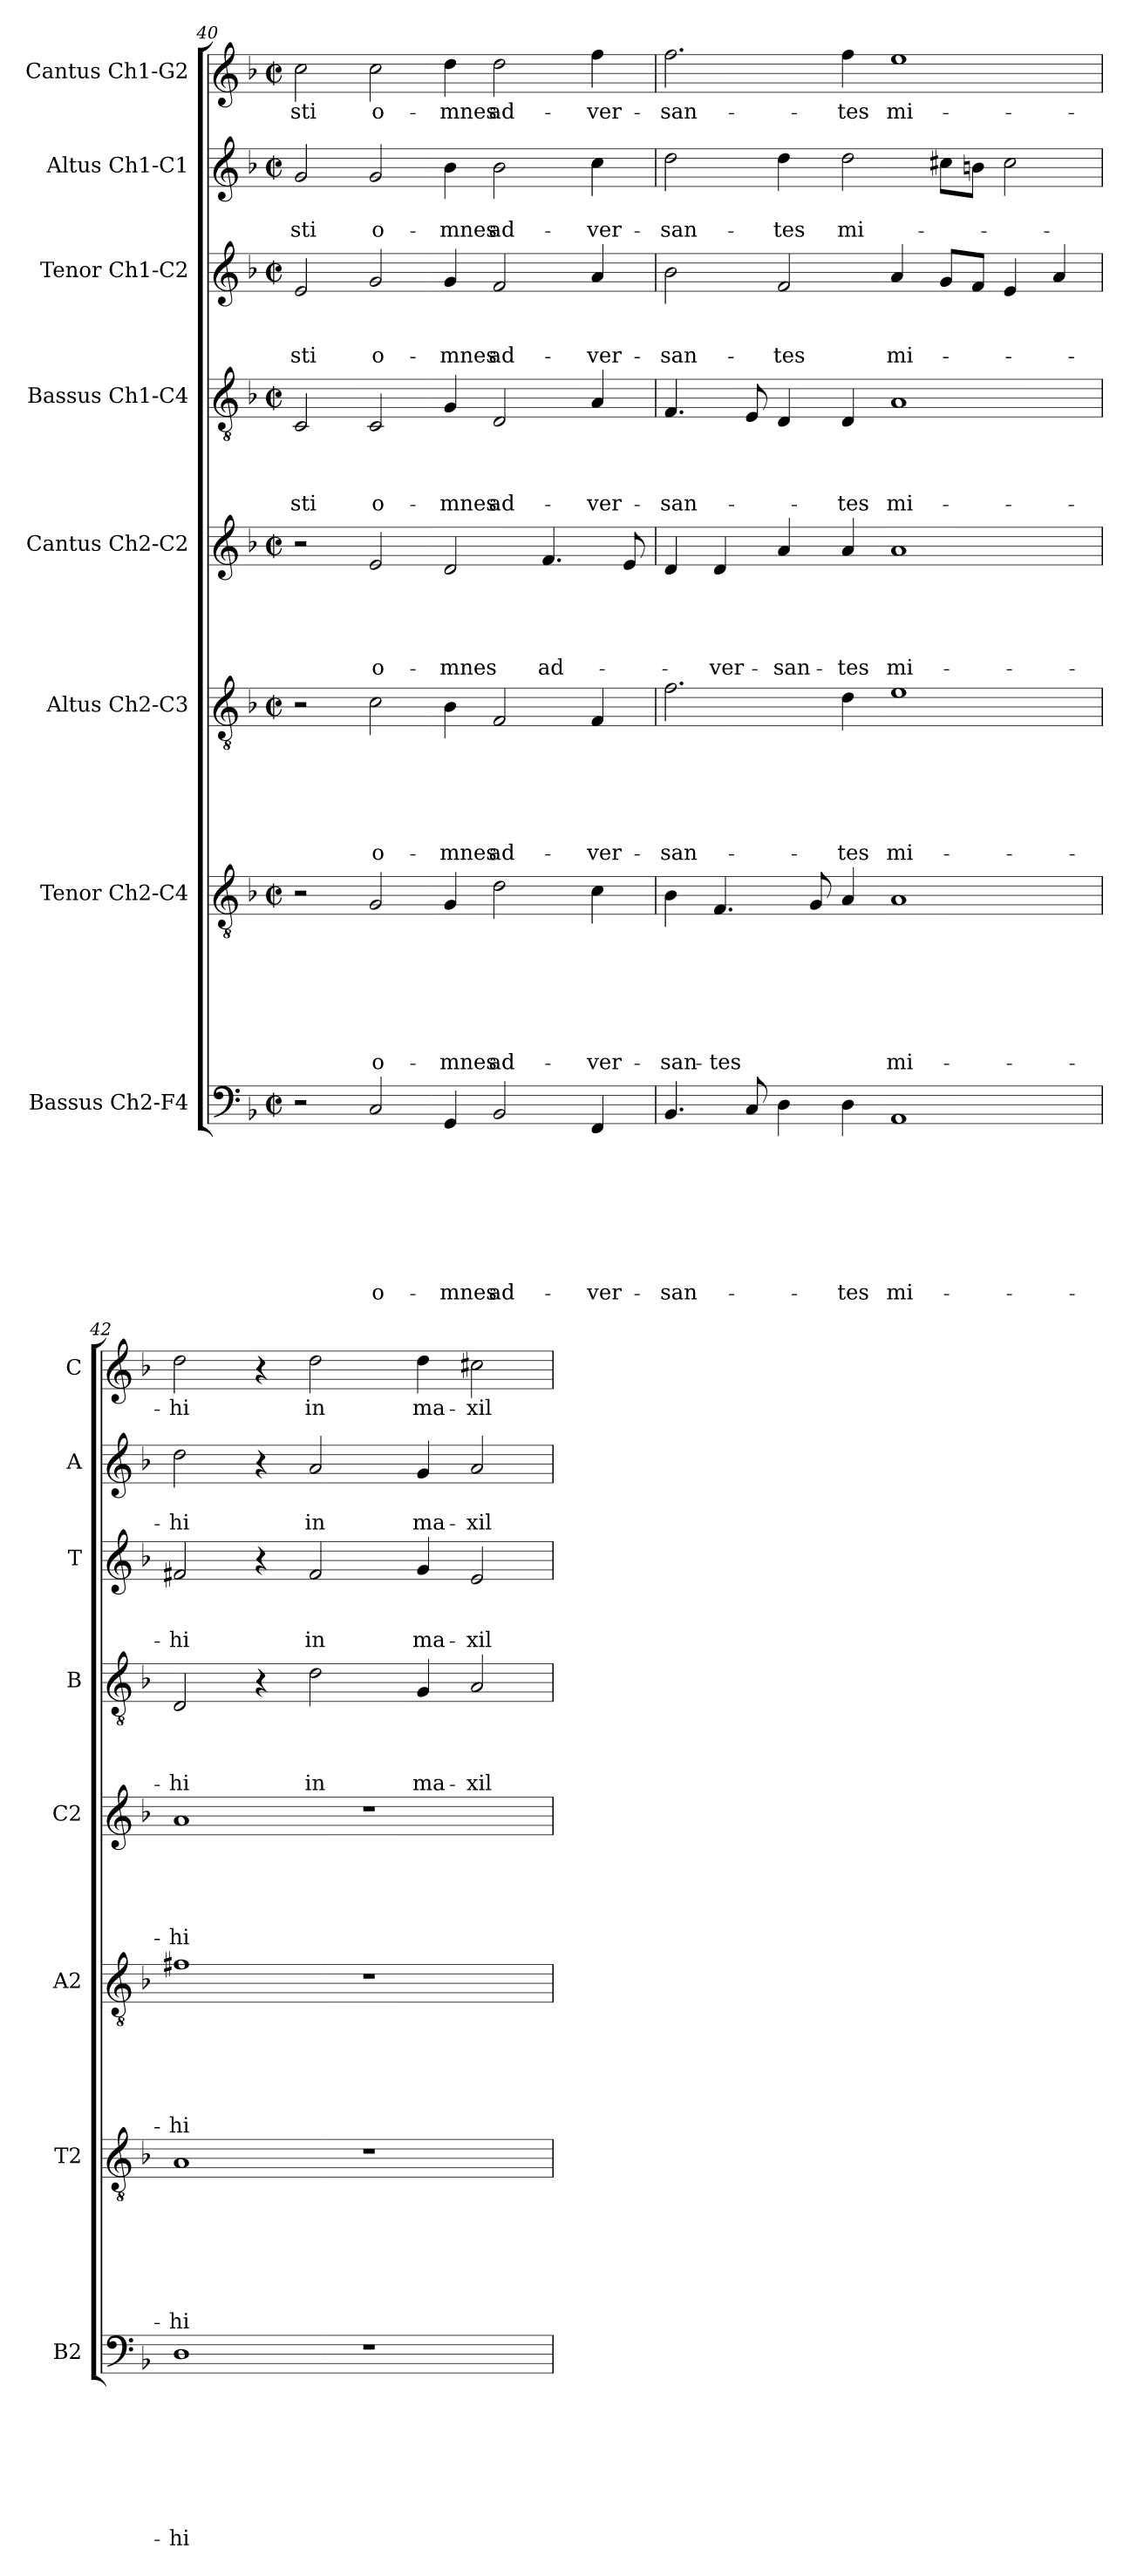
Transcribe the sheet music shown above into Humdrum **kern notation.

**kern	**text	**text	**text	**text	**text	**text	**text	**text	**kern	**text	**text	**text	**text	**text	**text	**text	**kern	**text	**text	**text	**text	**text	**text	**kern	**text	**text	**text	**text	**text	**kern	**text	**text	**text	**text	**kern	**text	**text	**text	**kern	**text	**text	**kern	**text
*part8	*part8	*part8	*part8	*part8	*part8	*part8	*part8	*part8	*part7	*part7	*part7	*part7	*part7	*part7	*part7	*part7	*part6	*part6	*part6	*part6	*part6	*part6	*part6	*part5	*part5	*part5	*part5	*part5	*part5	*part4	*part4	*part4	*part4	*part4	*part3	*part3	*part3	*part3	*part2	*part2	*part2	*part1	*part1
*staff8	*staff8	*staff8	*staff8	*staff8	*staff8	*staff8	*staff8	*staff8	*staff7	*staff7	*staff7	*staff7	*staff7	*staff7	*staff7	*staff7	*staff6	*staff6	*staff6	*staff6	*staff6	*staff6	*staff6	*staff5	*staff5	*staff5	*staff5	*staff5	*staff5	*staff4	*staff4	*staff4	*staff4	*staff4	*staff3	*staff3	*staff3	*staff3	*staff2	*staff2	*staff2	*staff1	*staff1
*I"Bassus Ch2-F4	*	*	*	*	*	*	*	*	*I"Tenor Ch2-C4	*	*	*	*	*	*	*	*I"Altus Ch2-C3	*	*	*	*	*	*	*I"Cantus Ch2-C2	*	*	*	*	*	*I"Bassus Ch1-C4	*	*	*	*	*I"Tenor Ch1-C2	*	*	*	*I"Altus Ch1-C1	*	*	*I"Cantus Ch1-G2	*
*I'B2	*	*	*	*	*	*	*	*	*I'T2	*	*	*	*	*	*	*	*I'A2	*	*	*	*	*	*	*I'C2	*	*	*	*	*	*I'B	*	*	*	*	*I'T	*	*	*	*I'A	*	*	*I'C	*
*clefF4	*	*	*	*	*	*	*	*	*clefGv2	*	*	*	*	*	*	*	*clefGv2	*	*	*	*	*	*	*clefG2	*	*	*	*	*	*clefGv2	*	*	*	*	*clefG2	*	*	*	*clefG2	*	*	*clefG2	*
*k[b-]	*	*	*	*	*	*	*	*	*k[b-]	*	*	*	*	*	*	*	*k[b-]	*	*	*	*	*	*	*k[b-]	*	*	*	*	*	*k[b-]	*	*	*	*	*k[b-]	*	*	*	*k[b-]	*	*	*k[b-]	*
*F:	*	*	*	*	*	*	*	*	*F:	*	*	*	*	*	*	*	*F:	*	*	*	*	*	*	*F:	*	*	*	*	*	*F:	*	*	*	*	*F:	*	*	*	*F:	*	*	*F:	*
*M2/2	*	*	*	*	*	*	*	*	*M2/2	*	*	*	*	*	*	*	*M2/2	*	*	*	*	*	*	*M2/2	*	*	*	*	*	*M2/2	*	*	*	*	*M2/2	*	*	*	*M2/2	*	*	*M2/2	*
*met(c|)	*	*	*	*	*	*	*	*	*met(c|)	*	*	*	*	*	*	*	*met(c|)	*	*	*	*	*	*	*met(c|)	*	*	*	*	*	*met(c|)	*	*	*	*	*met(c|)	*	*	*	*met(c|)	*	*	*met(c|)	*
=40	=40	=40	=40	=40	=40	=40	=40	=40	=40	=40	=40	=40	=40	=40	=40	=40	=40	=40	=40	=40	=40	=40	=40	=40	=40	=40	=40	=40	=40	=40	=40	=40	=40	=40	=40	=40	=40	=40	=40	=40	=40	=40	=40
!	!	!	!	!	!	!	!	!	!	!	!	!	!	!	!	!	!	!	!	!	!	!	!	!	!	!	!	!	!	!	!	!	!	!LO:LY:b	!	!	!	!LO:LY:b	!	!	!LO:LY:b	!	!LO:LY:b
2r	.	.	.	.	.	.	.	.	2r	.	.	.	.	.	.	.	2r	.	.	.	.	.	.	2r	.	.	.	.	.	2C/	.	.	.	-sti	2e/	.	.	-sti	2g/	.	-sti	2cc\	-sti
!	!	!	!	!	!	!	!	!LO:LY:b	!	!	!	!	!	!	!	!LO:LY:b	!	!	!	!	!	!	!LO:LY:b	!	!	!	!	!	!LO:LY:b	!	!	!	!	!LO:LY:b	!	!	!	!LO:LY:b	!	!	!LO:LY:b	!	!LO:LY:b
2C/	.	.	.	.	.	.	.	o-	2G/	.	.	.	.	.	.	o-	2c\	.	.	.	.	.	o-	2e/	.	.	.	.	o-	2C/	.	.	.	o-	2g/	.	.	o-	2g/	.	o-	2cc\	o-
!	!	!	!	!	!	!	!	!LO:LY:b	!	!	!	!	!	!	!	!LO:LY:b	!	!	!	!	!	!	!LO:LY:b	!	!	!	!	!	!LO:LY:b	!	!	!	!	!LO:LY:b	!	!	!	!LO:LY:b	!	!	!LO:LY:b	!	!LO:LY:b
4GG/	.	.	.	.	.	.	.	-mnes	4G/	.	.	.	.	.	.	-mnes	4B-\	.	.	.	.	.	-mnes	2d/	.	.	.	.	-mnes	4G/	.	.	.	-mnes	4g/	.	.	-mnes	4b-\	.	-mnes	4dd\	-mnes
!	!	!	!	!	!	!	!	!LO:LY:b	!	!	!	!	!	!	!	!LO:LY:b	!	!	!	!	!	!	!LO:LY:b	!	!	!	!	!	!	!	!	!	!	!LO:LY:b	!	!	!	!LO:LY:b	!	!	!LO:LY:b	!	!LO:LY:b
2BB-/	.	.	.	.	.	.	.	ad-	2d\	.	.	.	.	.	.	ad-	2F/	.	.	.	.	.	ad-	.	.	.	.	.	.	2D/	.	.	.	ad-	2f/	.	.	ad-	2b-\	.	ad-	2dd\	ad-
!	!	!	!	!	!	!	!	!	!	!	!	!	!	!	!	!	!	!	!	!	!	!	!	!	!	!	!	!	!LO:LY:b	!	!	!	!	!	!	!	!	!	!	!	!	!	!
.	.	.	.	.	.	.	.	.	.	.	.	.	.	.	.	.	.	.	.	.	.	.	.	4.f/	.	.	.	.	ad-	.	.	.	.	.	.	.	.	.	.	.	.	.	.
!	!	!	!	!	!	!	!	!LO:LY:b	!	!	!	!	!	!	!	!LO:LY:b	!	!	!	!	!	!	!LO:LY:b	!	!	!	!	!	!	!	!	!	!	!LO:LY:b	!	!	!	!LO:LY:b	!	!	!LO:LY:b	!	!LO:LY:b
4FF/	.	.	.	.	.	.	.	-ver-	4c\	.	.	.	.	.	.	-ver-	4F/	.	.	.	.	.	-ver-	.	.	.	.	.	.	4A/	.	.	.	-ver-	4a/	.	.	-ver-	4cc\	.	-ver-	4ff\	-ver-
.	.	.	.	.	.	.	.	.	.	.	.	.	.	.	.	.	.	.	.	.	.	.	.	8e/	.	.	.	.	.	.	.	.	.	.	.	.	.	.	.	.	.	.	.
=41	=41	=41	=41	=41	=41	=41	=41	=41	=41	=41	=41	=41	=41	=41	=41	=41	=41	=41	=41	=41	=41	=41	=41	=41	=41	=41	=41	=41	=41	=41	=41	=41	=41	=41	=41	=41	=41	=41	=41	=41	=41	=41	=41
!	!	!	!	!	!	!	!	!LO:LY:b	!	!	!	!	!	!	!	!LO:LY:b	!	!	!	!	!	!	!LO:LY:b	!	!	!	!	!	!	!	!	!	!	!LO:LY:b	!	!	!	!LO:LY:b	!	!	!LO:LY:b	!	!LO:LY:b
4.BB-/	.	.	.	.	.	.	.	-san-	4B-\	.	.	.	.	.	.	-san-	2.f\	.	.	.	.	.	-san-	4d/	.	.	.	.	.	4.F/	.	.	.	-san-	2b-\	.	.	-san-	2dd\	.	-san-	2.ff\	-san-
!	!	!	!	!	!	!	!	!	!	!	!	!	!	!	!	!LO:LY:b	!	!	!	!	!	!	!	!	!	!	!	!	!LO:LY:b	!	!	!	!	!	!	!	!	!	!	!	!	!	!
.	.	.	.	.	.	.	.	.	4.F/	.	.	.	.	.	.	-tes	.	.	.	.	.	.	.	4d/	.	.	.	.	-ver-	.	.	.	.	.	.	.	.	.	.	.	.	.	.
8C/	.	.	.	.	.	.	.	.	.	.	.	.	.	.	.	.	.	.	.	.	.	.	.	.	.	.	.	.	.	8E/	.	.	.	.	.	.	.	.	.	.	.	.	.
!	!	!	!	!	!	!	!	!	!	!	!	!	!	!	!	!	!	!	!	!	!	!	!	!	!	!	!	!	!LO:LY:b	!	!	!	!	!	!	!	!	!LO:LY:b	!	!	!LO:LY:b	!	!
4D\	.	.	.	.	.	.	.	.	.	.	.	.	.	.	.	.	.	.	.	.	.	.	.	4a/	.	.	.	.	-san-	4D/	.	.	.	.	2f/	.	.	-tes	4dd\	.	-tes	.	.
.	.	.	.	.	.	.	.	.	8G/	.	.	.	.	.	.	.	.	.	.	.	.	.	.	.	.	.	.	.	.	.	.	.	.	.	.	.	.	.	.	.	.	.	.
!	!	!	!	!	!	!	!	!LO:LY:b	!	!	!	!	!	!	!	!	!	!	!	!	!	!	!LO:LY:b	!	!	!	!	!	!LO:LY:b	!	!	!	!	!LO:LY:b	!	!	!	!	!	!	!LO:LY:b	!	!LO:LY:b
4D\	.	.	.	.	.	.	.	-tes	4A/	.	.	.	.	.	.	.	4d\	.	.	.	.	.	-tes	4a/	.	.	.	.	-tes	4D/	.	.	.	-tes	.	.	.	.	2dd\	.	mi-	4ff\	-tes
!	!	!	!	!	!	!	!	!LO:LY:b	!	!	!	!	!	!	!	!LO:LY:b	!	!	!	!	!	!	!LO:LY:b	!	!	!	!	!	!LO:LY:b	!	!	!	!	!LO:LY:b	!	!	!	!LO:LY:b	!	!	!	!	!LO:LY:b
1AA	.	.	.	.	.	.	.	mi-	1A	.	.	.	.	.	.	mi-	1e	.	.	.	.	.	mi-	1a	.	.	.	.	mi-	1A	.	.	.	mi-	4a/	.	.	mi-	.	.	.	1ee	mi-
.	.	.	.	.	.	.	.	.	.	.	.	.	.	.	.	.	.	.	.	.	.	.	.	.	.	.	.	.	.	.	.	.	.	.	8g/L	.	.	.	8cc#X\L	.	.	.	.
.	.	.	.	.	.	.	.	.	.	.	.	.	.	.	.	.	.	.	.	.	.	.	.	.	.	.	.	.	.	.	.	.	.	.	8f/J	.	.	.	8bn\J	.	.	.	.
.	.	.	.	.	.	.	.	.	.	.	.	.	.	.	.	.	.	.	.	.	.	.	.	.	.	.	.	.	.	.	.	.	.	.	4e/	.	.	.	2cc#\	.	.	.	.
.	.	.	.	.	.	.	.	.	.	.	.	.	.	.	.	.	.	.	.	.	.	.	.	.	.	.	.	.	.	.	.	.	.	.	4a/	.	.	.	.	.	.	.	.
!!LO:PB:g=z
=42	=42	=42	=42	=42	=42	=42	=42	=42	=42	=42	=42	=42	=42	=42	=42	=42	=42	=42	=42	=42	=42	=42	=42	=42	=42	=42	=42	=42	=42	=42	=42	=42	=42	=42	=42	=42	=42	=42	=42	=42	=42	=42	=42
!	!	!	!	!	!	!	!	!LO:LY:b	!	!	!	!	!	!	!	!LO:LY:b	!	!	!	!	!	!	!LO:LY:b	!	!	!	!	!	!LO:LY:b	!	!	!	!	!LO:LY:b	!	!	!	!LO:LY:b	!	!	!LO:LY:b	!	!LO:LY:b
1D	.	.	.	.	.	.	.	-hi	1A	.	.	.	.	.	.	-hi	1f#X	.	.	.	.	.	-hi	1a	.	.	.	.	-hi	2D/	.	.	.	-hi	2f#X/	.	.	-hi	2dd\	.	-hi	2dd\	-hi
.	.	.	.	.	.	.	.	.	.	.	.	.	.	.	.	.	.	.	.	.	.	.	.	.	.	.	.	.	.	4r	.	.	.	.	4r	.	.	.	4r	.	.	4r	.
!	!	!	!	!	!	!	!	!	!	!	!	!	!	!	!	!	!	!	!	!	!	!	!	!	!	!	!	!	!	!	!	!	!	!LO:LY:b	!	!	!	!LO:LY:b	!	!	!LO:LY:b	!	!LO:LY:b
.	.	.	.	.	.	.	.	.	.	.	.	.	.	.	.	.	.	.	.	.	.	.	.	.	.	.	.	.	.	2d\	.	.	.	in	2f#/	.	.	in	2a/	.	in	2dd\	in
1r	.	.	.	.	.	.	.	.	1r	.	.	.	.	.	.	.	1r	.	.	.	.	.	.	1r	.	.	.	.	.	.	.	.	.	.	.	.	.	.	.	.	.	.	.
!	!	!	!	!	!	!	!	!	!	!	!	!	!	!	!	!	!	!	!	!	!	!	!	!	!	!	!	!	!	!	!	!	!	!LO:LY:b	!	!	!	!LO:LY:b	!	!	!LO:LY:b	!	!LO:LY:b
.	.	.	.	.	.	.	.	.	.	.	.	.	.	.	.	.	.	.	.	.	.	.	.	.	.	.	.	.	.	4G/	.	.	.	ma-	4g/	.	.	ma-	4g/	.	ma-	4dd\	ma-
!	!	!	!	!	!	!	!	!	!	!	!	!	!	!	!	!	!	!	!	!	!	!	!	!	!	!	!	!	!	!	!	!	!	!LO:LY:b	!	!	!	!LO:LY:b	!	!	!LO:LY:b	!	!LO:LY:b
.	.	.	.	.	.	.	.	.	.	.	.	.	.	.	.	.	.	.	.	.	.	.	.	.	.	.	.	.	.	2A/	.	.	.	-xil-	2e/	.	.	-xil-	2a/	.	-xil-	2cc#X\	-xil-
=	=	=	=	=	=	=	=	=	=	=	=	=	=	=	=	=	=	=	=	=	=	=	=	=	=	=	=	=	=	=	=	=	=	=	=	=	=	=	=	=	=	=	=
*-	*-	*-	*-	*-	*-	*-	*-	*-	*-	*-	*-	*-	*-	*-	*-	*-	*-	*-	*-	*-	*-	*-	*-	*-	*-	*-	*-	*-	*-	*-	*-	*-	*-	*-	*-	*-	*-	*-	*-	*-	*-	*-	*-
